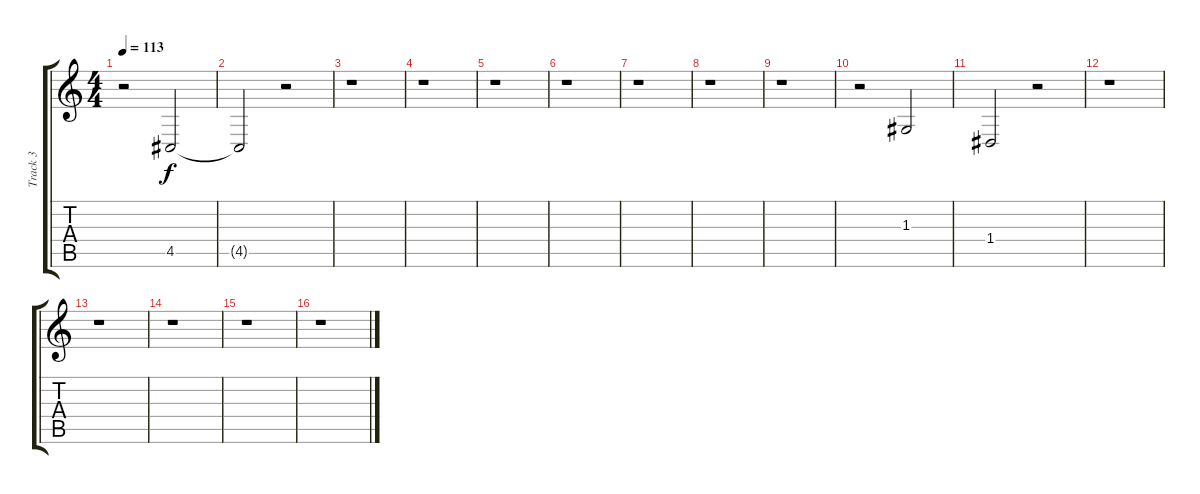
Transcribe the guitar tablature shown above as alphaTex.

\track ("Track 3" "Track 3") {instrument synthstrings2}
\staff {score tabs}
\tuning (E4 B3 G3 D3 A2 E2) {hide}
\ts (4 4)
\tempo 113
\clef g2
\ks c
r.2{dy mf} 4.5.2{dy f} |
4.5{t}.2 r.2 |
r.1 |
r.1 |
r.1 |
r.1 |
r.1 |
r.1 |
r.1 |
r.2 1.3.2 |
1.4.2 r.2 |
r.1 |
r.1 |
r.1 |
r.1 |
r.1
